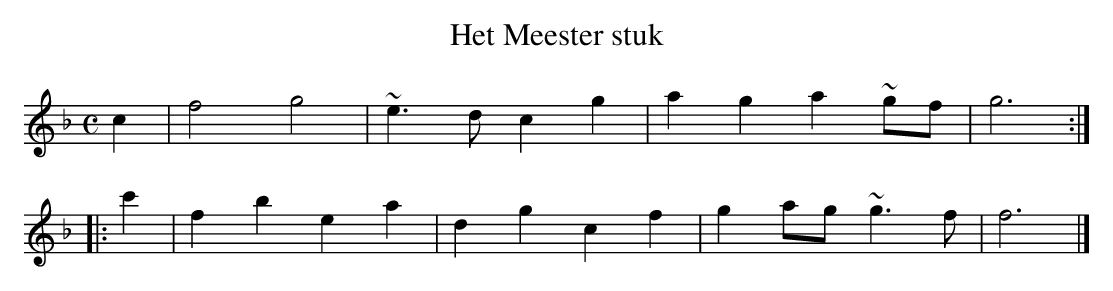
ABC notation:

X:1
T:Het Meester stuk
M:C
K:Fmaj
c2|f4g4|~e3dc2g2|a2g2a2~gf|g6:|
|:c'2|f2b2e2a2|d2g2c2f2|g2ag~g3f|f6|]
